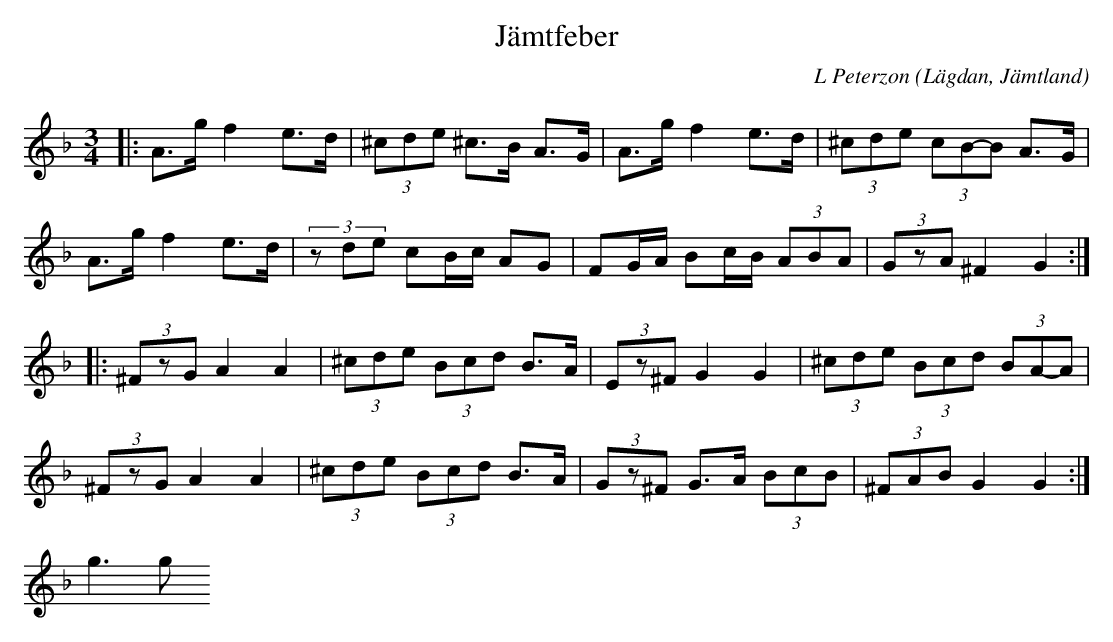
X:1
T:Jämtfeber
C: L Peterzon
O:Lägdan, Jämtland
M:3/4
L:1/8
K:Dm
|: A>g f2 e>d|(3^cde ^c>B A>G|A>g f2 e>d|(3^cde (3cB-B A>G|
A>g f2 e>d|(3zde cB/c/ AG|FG/A/ Bc/B/ (3ABA|(3GzA ^F2 G2:|
|:(3^FzG A2 A2|(3^cde (3Bcd B>A|(3Ez^F G2 G2|(3^cde (3Bcd (3BA-A|
(3^FzG A2 A2|(3^cde (3Bcd B>A| (3Gz^F G>A (3BcB|(3^FAB G2 G2:|
g3 g
